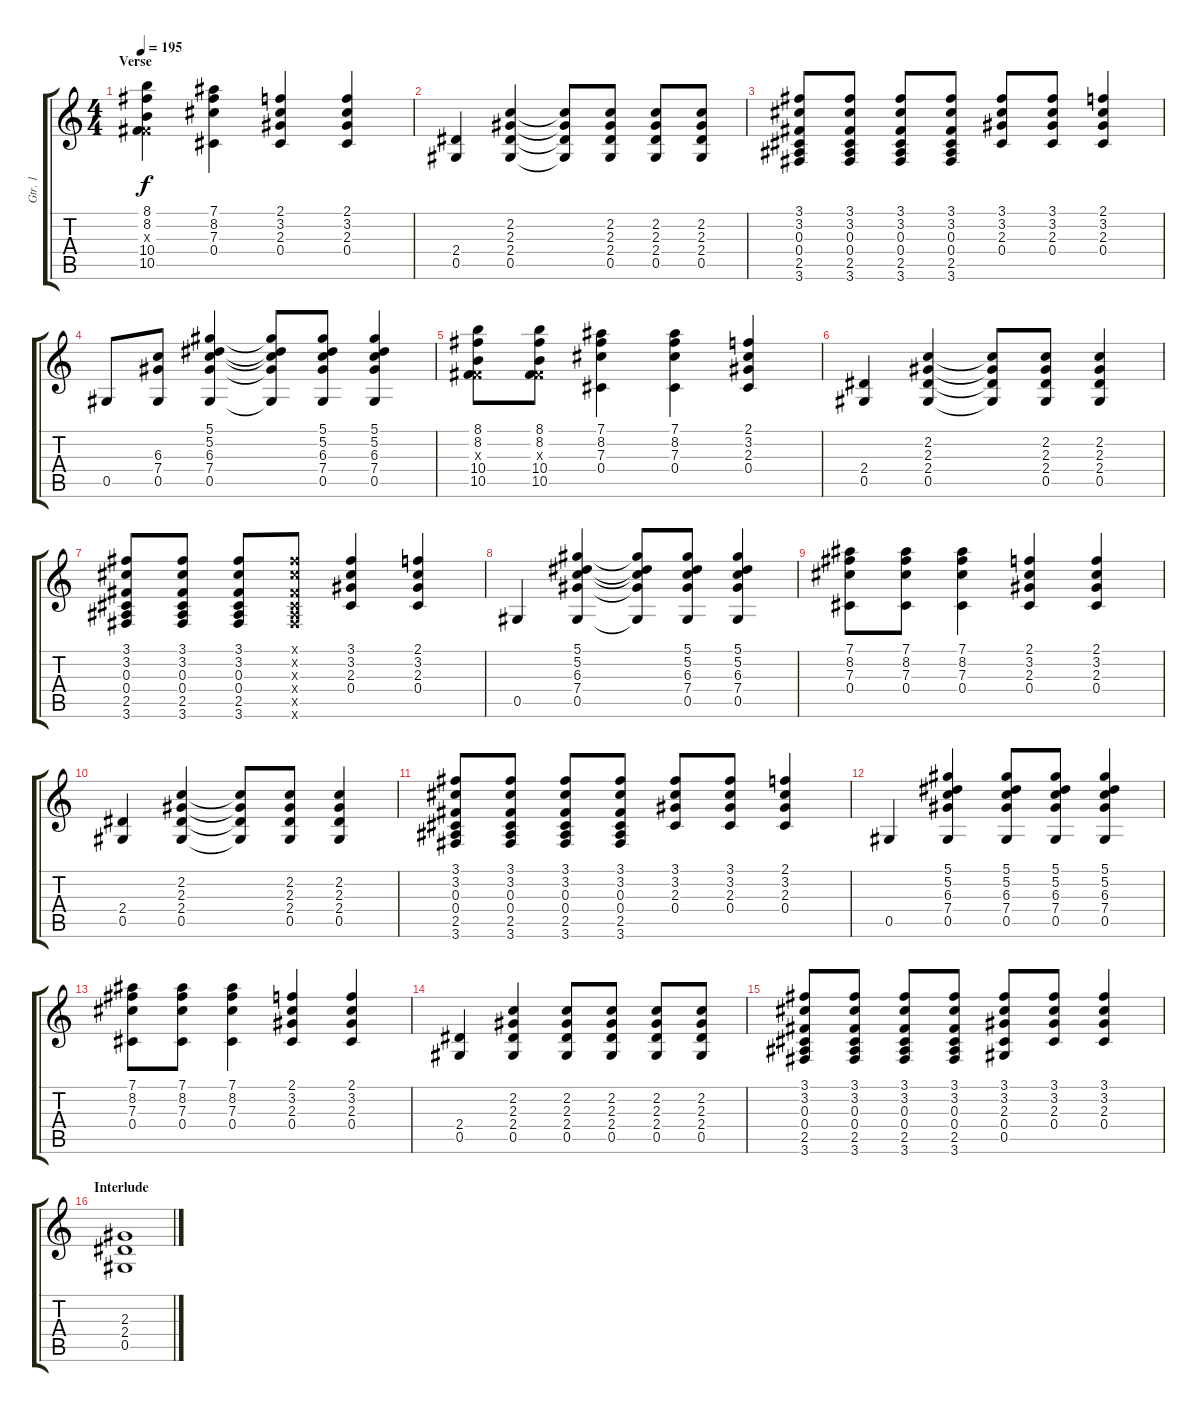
\track ("Gtr. 1" "Gtr. 1") {instrument acousticguitarsteel}
\staff {score tabs}
\tuning (Eb4 Bb3 Gb3 Db3 Ab2 Eb2) {hide}
\ts (4 4)
\section ("" "Verse")
\tempo 195
\clef g2
\ks c
(8.1 8.2 0.3{x} 10.4 10.5).4{dy f} (7.1 8.2 7.3 0.4).4 (2.1 3.2 2.3 0.4).4 (2.1 3.2 2.3 0.4).4 |
(2.4 0.5).4 (2.2 2.3 2.4 0.5).4 (2.2{t} 2.3{t} 2.4{t} 0.5{t}).8 (2.2 2.3 2.4 0.5).8 (2.2 2.3 2.4 0.5).8 (2.2 2.3 2.4 0.5).8 |
(3.1 3.2 0.3 0.4 2.5 3.6).8 (3.1 3.2 0.3 0.4 2.5 3.6).8 (3.1 3.2 0.3 0.4 2.5 3.6).8 (3.1 3.2 0.3 0.4 2.5 3.6).8 (3.1 3.2 2.3 0.4).8 (3.1 3.2 2.3 0.4).8 (2.1 3.2 2.3 0.4).4 |
0.5.8 (6.3 7.4 0.5).8 (5.1 5.2 6.3 7.4 0.5).4 (5.1{t} 5.2{t} 6.3{t} 7.4{t} 0.5{t}).8 (5.1 5.2 6.3 7.4 0.5).8 (5.1 5.2 6.3 7.4 0.5).4 |
(8.1 8.2 0.3{x} 10.4 10.5).8 (8.1 8.2 0.3{x} 10.4 10.5).8 (7.1 8.2 7.3 0.4).4 (7.1 8.2 7.3 0.4).4 (2.1 3.2 2.3 0.4).4 |
(2.4 0.5).4 (2.2 2.3 2.4 0.5).4 (2.2{t} 2.3{t} 2.4{t} 0.5{t}).8 (2.2 2.3 2.4 0.5).8 (2.2 2.3 2.4 0.5).4 |
(3.1 3.2 0.3 0.4 2.5 3.6).8 (3.1 3.2 0.3 0.4 2.5 3.6).8 (3.1 3.2 0.3 0.4 2.5 3.6).8 (3.1{x} 3.2{x} 0.3{x} 0.4{x} 2.5{x} 3.6{x}).8 (3.1 3.2 2.3 0.4).4 (2.1 3.2 2.3 0.4).4 |
0.5.4 (5.1 5.2 6.3 7.4 0.5).4 (5.1{t} 5.2{t} 6.3{t} 7.4{t} 0.5{t}).8 (5.1 5.2 6.3 7.4 0.5).8 (5.1 5.2 6.3 7.4 0.5).4 |
(7.1 8.2 7.3 0.4).8 (7.1 8.2 7.3 0.4).8 (7.1 8.2 7.3 0.4).4 (2.1 3.2 2.3 0.4).4 (2.1 3.2 2.3 0.4).4 |
(2.4 0.5).4 (2.2 2.3 2.4 0.5).4 (2.2{t} 2.3{t} 2.4{t} 0.5{t}).8 (2.2 2.3 2.4 0.5).8 (2.2 2.3 2.4 0.5).4 |
(3.1 3.2 0.3 0.4 2.5 3.6).8 (3.1 3.2 0.3 0.4 2.5 3.6).8 (3.1 3.2 0.3 0.4 2.5 3.6).8 (3.1 3.2 0.3 0.4 2.5 3.6).8 (3.1 3.2 2.3 0.4).8 (3.1 3.2 2.3 0.4).8 (2.1 3.2 2.3 0.4).4 |
0.5.4 (5.1 5.2 6.3 7.4 0.5).4 (5.1 5.2 6.3 7.4 0.5).8 (5.1 5.2 6.3 7.4 0.5).8 (5.1 5.2 6.3 7.4 0.5).4 |
(7.1 8.2 7.3 0.4).8 (7.1 8.2 7.3 0.4).8 (7.1 8.2 7.3 0.4).4 (2.1 3.2 2.3 0.4).4 (2.1 3.2 2.3 0.4).4 |
(2.4 0.5).4 (2.2 2.3 2.4 0.5).4 (2.2 2.3 2.4 0.5).8 (2.2 2.3 2.4 0.5).8 (2.2 2.3 2.4 0.5).8 (2.2 2.3 2.4 0.5).8 |
(3.1 3.2 0.3 0.4 2.5 3.6).8 (3.1 3.2 0.3 0.4 2.5 3.6).8 (3.1 3.2 0.3 0.4 2.5 3.6).8 (3.1 3.2 0.3 0.4 2.5 3.6).8 (3.1 3.2 2.3 0.4 0.5).8 (3.1 3.2 2.3 0.4).8 (3.1 3.2 2.3 0.4).4 |
\section ("" "Interlude")
(2.3 2.4 0.5).1
